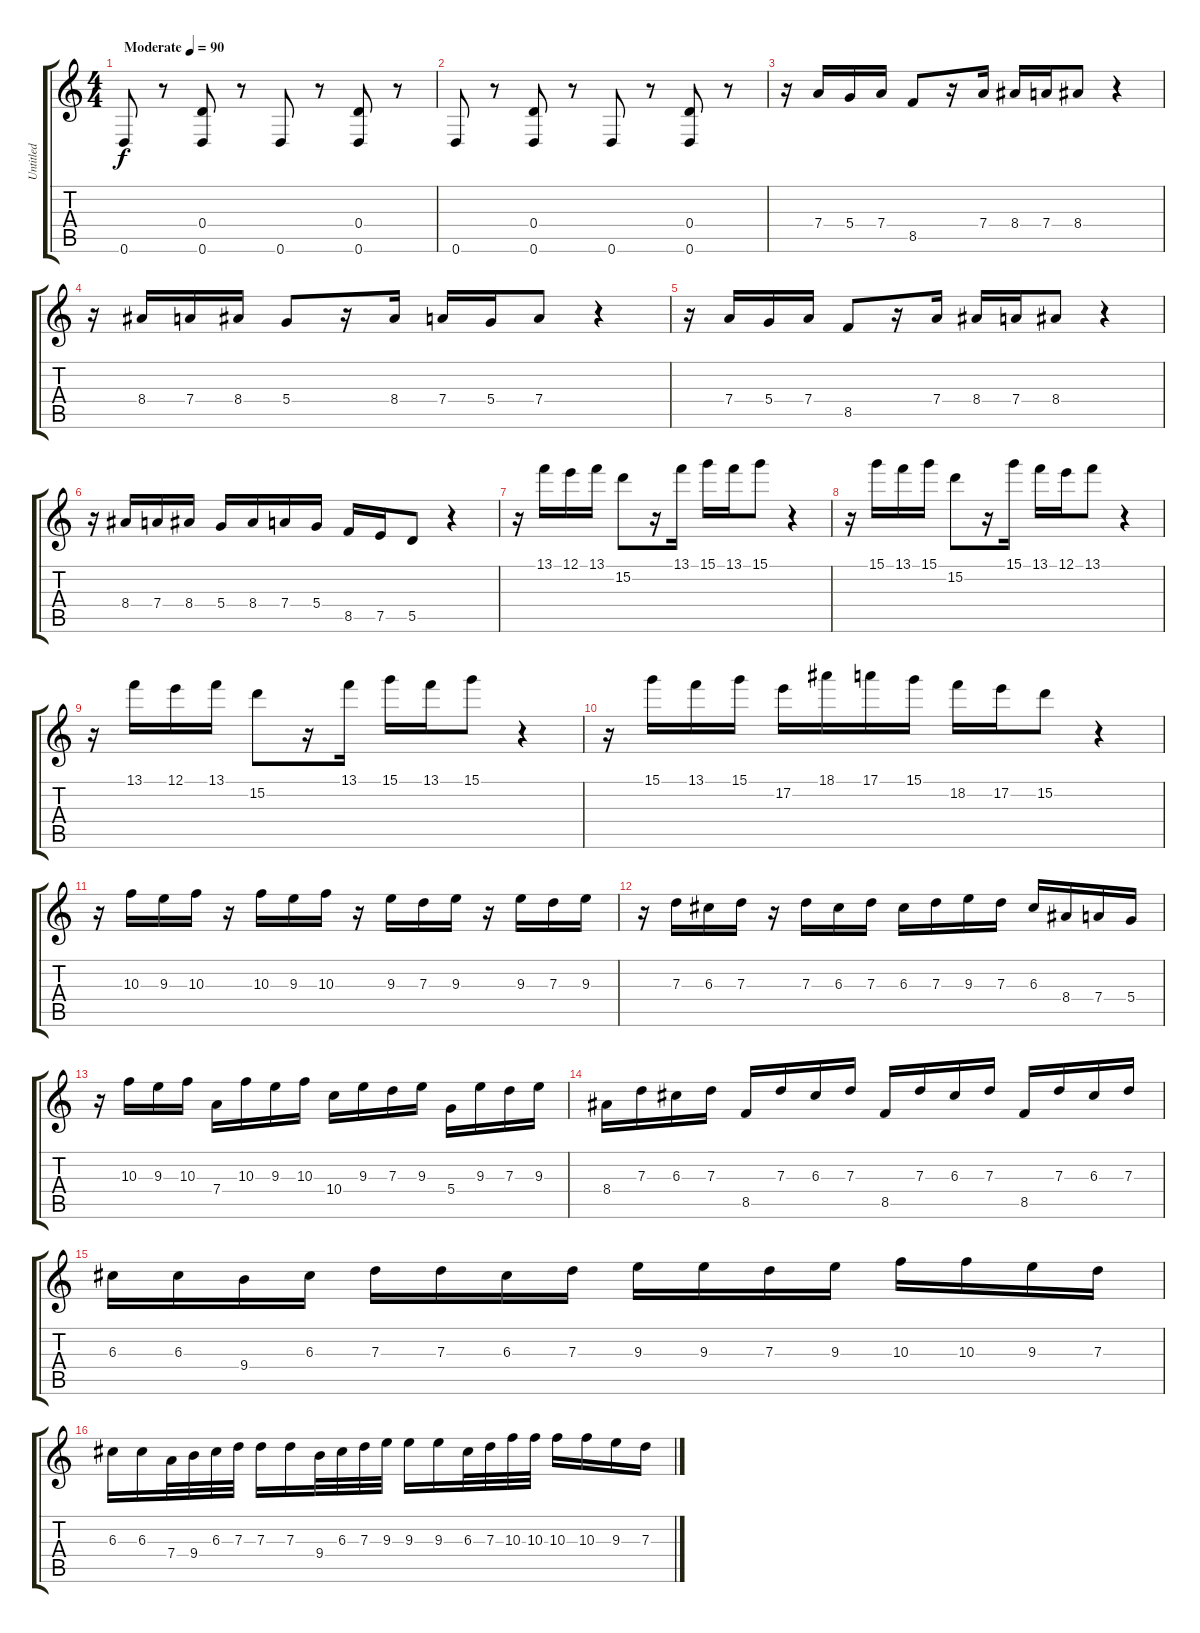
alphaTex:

\track ("Untitled" "Untitled") {instrument distortionguitar}
\staff {score tabs}
\tuning (E4 B3 G3 D3 A2 D2) {hide}
\ts (4 4)
\tempo (90 "Moderate")
\clef g2
\ks c
0.6.8{dy f instrument distortionguitar} r.8 (0.4 0.6).8 r.8 0.6.8 r.8 (0.4 0.6).8 r.8 |
0.6.8 r.8 (0.4 0.6).8 r.8 0.6.8 r.8 (0.4 0.6).8 r.8 |
r.16 7.4.16 5.4.16 7.4.16 8.5.8 r.16 7.4.16 8.4.16 7.4.16 8.4.8 r.4 |
r.16 8.4.16 7.4.16 8.4.16 5.4.8 r.16 8.4.16 7.4.16 5.4.16 7.4.8 r.4 |
r.16 7.4.16 5.4.16 7.4.16 8.5.8 r.16 7.4.16 8.4.16 7.4.16 8.4.8 r.4 |
r.16 8.4.16 7.4.16 8.4.16 5.4.16 8.4.16 7.4.16 5.4.16 8.5.16 7.5.16 5.5.8 r.4 |
r.16 13.1.16 12.1.16 13.1.16 15.2.8 r.16 13.1.16 15.1.16 13.1.16 15.1.8 r.4 |
r.16 15.1.16 13.1.16 15.1.16 15.2.8 r.16 15.1.16 13.1.16 12.1.16 13.1.8 r.4 |
r.16 13.1.16 12.1.16 13.1.16 15.2.8 r.16 13.1.16 15.1.16 13.1.16 15.1.8 r.4 |
r.16 15.1.16 13.1.16 15.1.16 17.2.16 18.1.16 17.1.16 15.1.16 18.2.16 17.2.16 15.2.8 r.4 |
r.16 10.3.16 9.3.16 10.3.16 r.16 10.3.16 9.3.16 10.3.16 r.16 9.3.16 7.3.16 9.3.16 r.16 9.3.16 7.3.16 9.3.16 |
r.16 7.3.16 6.3.16 7.3.16 r.16 7.3.16 6.3.16 7.3.16 6.3.16 7.3.16 9.3.16 7.3.16 6.3.16 8.4.16 7.4.16 5.4.16 |
r.16 10.3.16 9.3.16 10.3.16 7.4.16 10.3.16 9.3.16 10.3.16 10.4.16 9.3.16 7.3.16 9.3.16 5.4.16 9.3.16 7.3.16 9.3.16 |
8.4.16 7.3.16 6.3.16 7.3.16 8.5.16 7.3.16 6.3.16 7.3.16 8.5.16 7.3.16 6.3.16 7.3.16 8.5.16 7.3.16 6.3.16 7.3.16 |
6.3.16 6.3.16 9.4.16 6.3.16 7.3.16 7.3.16 6.3.16 7.3.16 9.3.16 9.3.16 7.3.16 9.3.16 10.3.16 10.3.16 9.3.16 7.3.16 |
6.3.16 6.3.16 7.4.32 9.4.32 6.3.32 7.3.32 7.3.16 7.3.16 9.4.32 6.3.32 7.3.32 9.3.32 9.3.16 9.3.16 6.3.32 7.3.32 10.3.32 10.3.32 10.3.16 10.3.16 9.3.16 7.3.16
